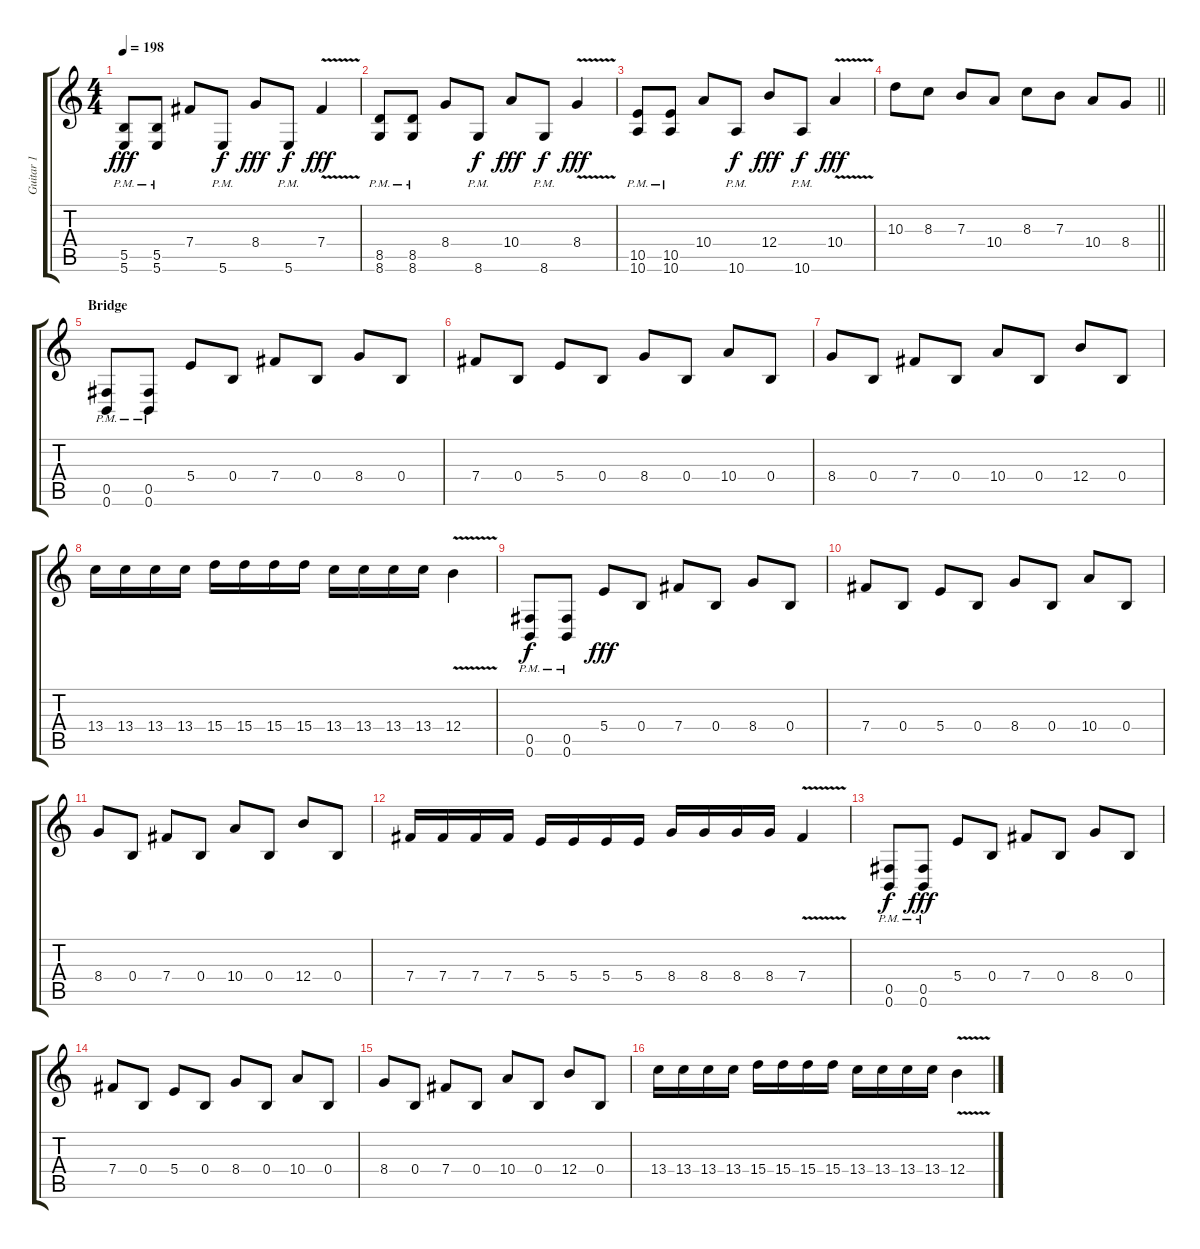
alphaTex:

\track ("Guitar 1" "Guitar 1") {instrument distortionguitar}
\staff {score tabs}
\tuning (Db4 Ab3 E3 B2 Gb2 B1) {hide}
\ts (4 4)
\tempo 198
\clef g2
\ks c
(5.5{pm} 5.6{pm}).8{dy fff} (5.5{pm} 5.6{pm}).8 7.4.8 5.6{pm}.8{dy f} 8.4.8{dy fff} 5.6{pm}.8{dy f} 7.4{v}.4{dy fff} |
(8.5{pm} 8.6{pm}).8 (8.5{pm} 8.6{pm}).8 8.4.8 8.6{pm}.8{dy f} 10.4.8{dy fff} 8.6{pm}.8{dy f} 8.4{v}.4{dy fff} |
(10.5{pm} 10.6{pm}).8 (10.5{pm} 10.6{pm}).8 10.4.8 10.6{pm}.8{dy f} 12.4.8{dy fff} 10.6{pm}.8{dy f} 10.4{v}.4{dy fff} |
\barLineRight lightlight
10.3.8 8.3.8 7.3.8 10.4.8 8.3.8 7.3.8 10.4.8 8.4.8 |
\section ("" "Bridge")
(0.5{pm} 0.6{pm}).8 (0.5{pm} 0.6{pm}).8 5.4.8 0.4.8 7.4.8 0.4.8 8.4.8 0.4.8 |
7.4.8 0.4.8 5.4.8 0.4.8 8.4.8 0.4.8 10.4.8 0.4.8 |
8.4.8 0.4.8 7.4.8 0.4.8 10.4.8 0.4.8 12.4.8 0.4.8 |
13.4.16 13.4.16 13.4.16 13.4.16 15.4.16 15.4.16 15.4.16 15.4.16 13.4.16 13.4.16 13.4.16 13.4.16 12.4{v}.4 |
(0.5{pm} 0.6{pm}).8{dy f} (0.5{pm} 0.6{pm}).8 5.4.8{dy fff} 0.4.8 7.4.8 0.4.8 8.4.8 0.4.8 |
7.4.8 0.4.8 5.4.8 0.4.8 8.4.8 0.4.8 10.4.8 0.4.8 |
8.4.8 0.4.8 7.4.8 0.4.8 10.4.8 0.4.8 12.4.8 0.4.8 |
7.4.16 7.4.16 7.4.16 7.4.16 5.4.16 5.4.16 5.4.16 5.4.16 8.4.16 8.4.16 8.4.16 8.4.16 7.4{v}.4 |
(0.5{pm} 0.6{pm}).8{dy f} (0.5{pm} 0.6{pm}).8{dy fff} 5.4.8 0.4.8 7.4.8 0.4.8 8.4.8 0.4.8 |
7.4.8 0.4.8 5.4.8 0.4.8 8.4.8 0.4.8 10.4.8 0.4.8 |
8.4.8 0.4.8 7.4.8 0.4.8 10.4.8 0.4.8 12.4.8 0.4.8 |
13.4.16 13.4.16 13.4.16 13.4.16 15.4.16 15.4.16 15.4.16 15.4.16 13.4.16 13.4.16 13.4.16 13.4.16 12.4{v}.4
